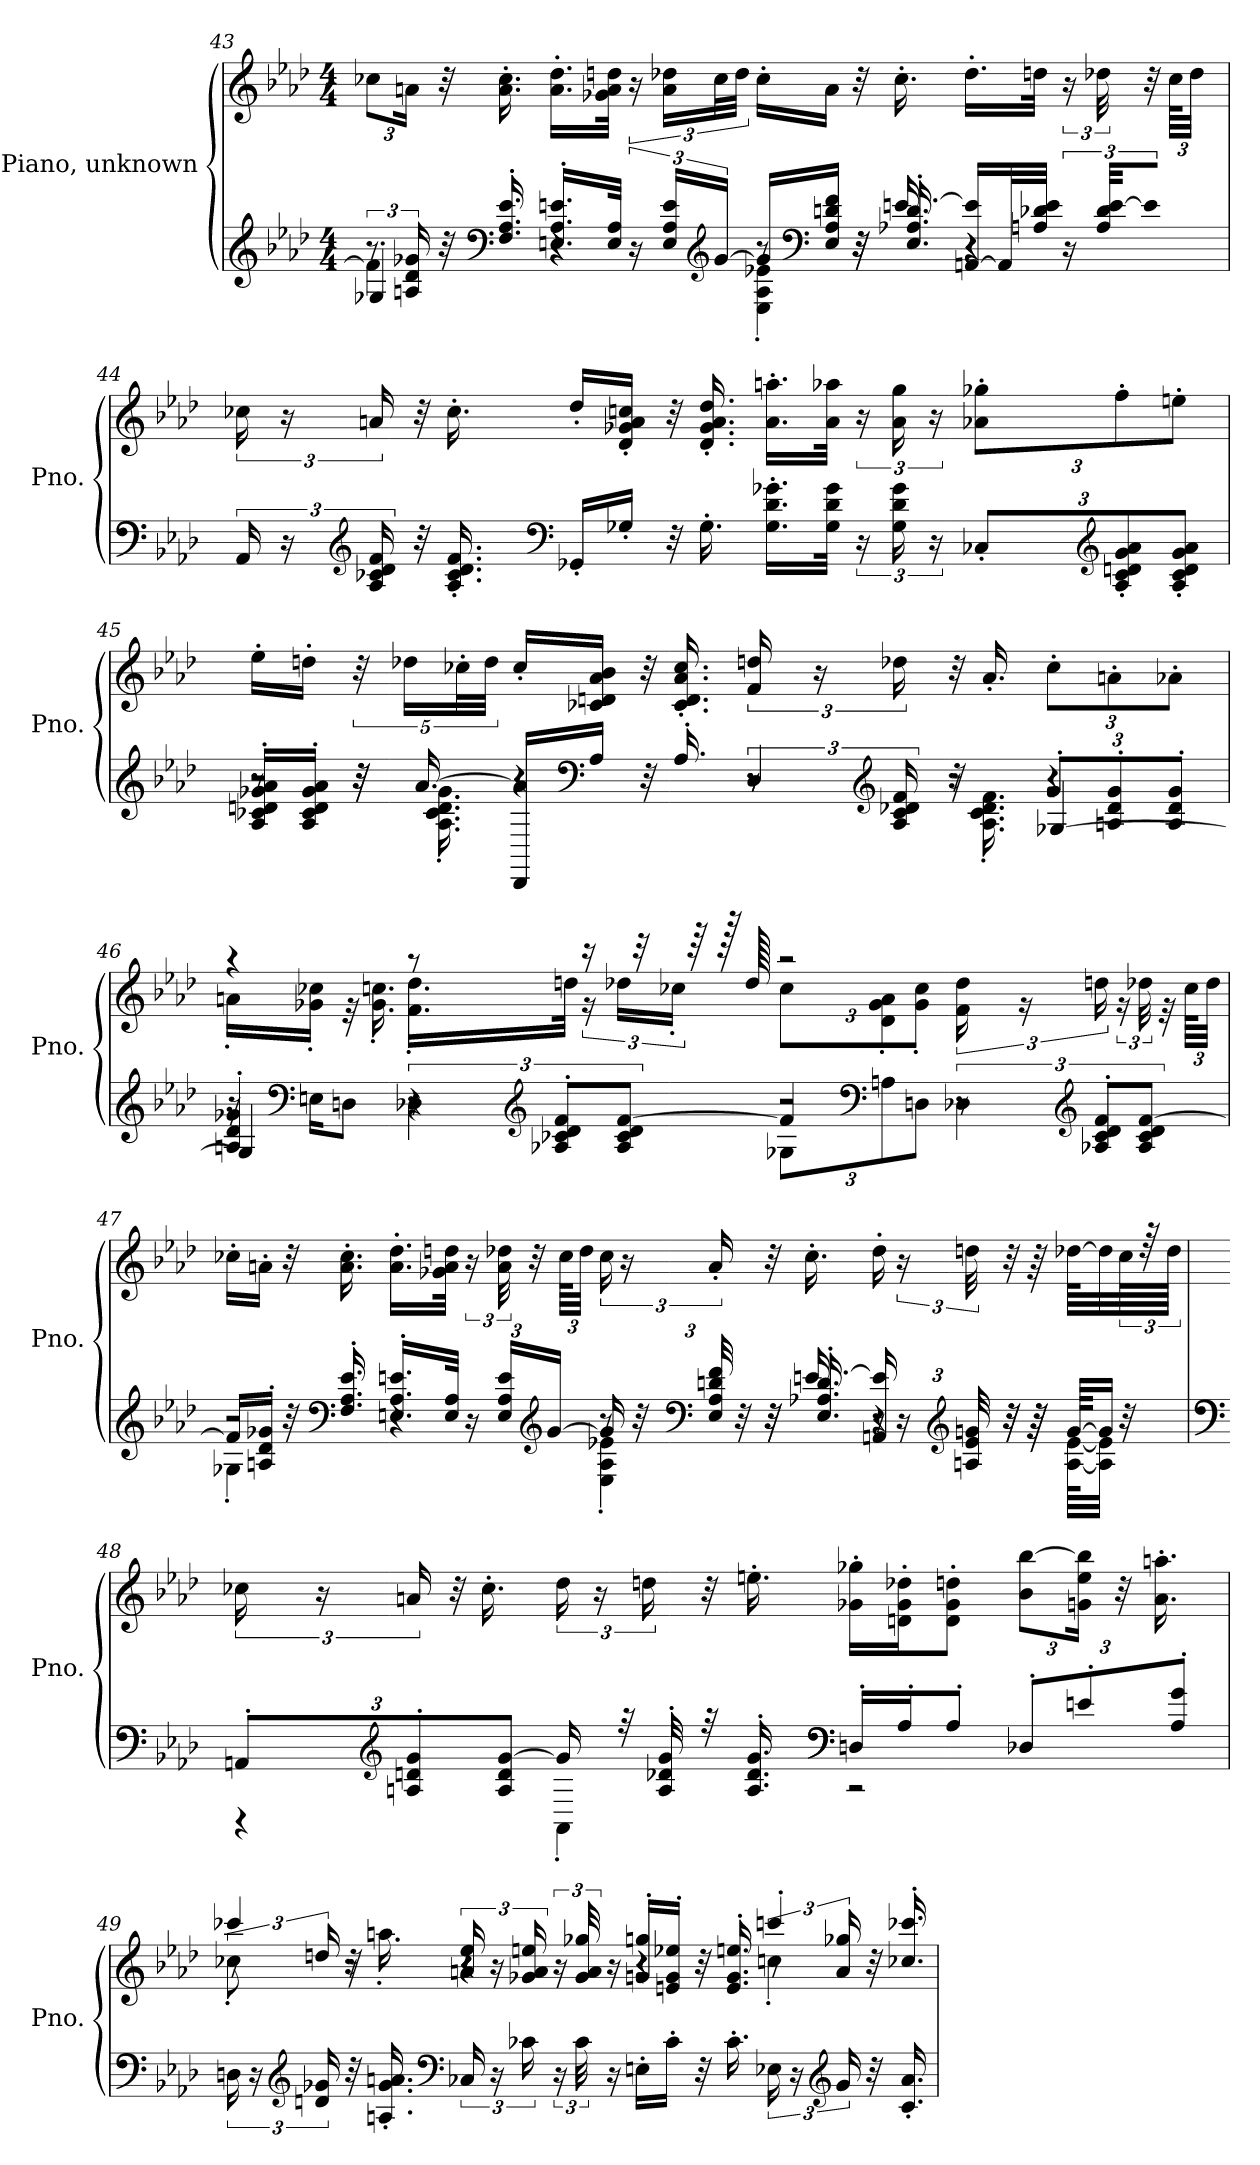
**kern	**kern
*part1	*part1
*staff2	*staff1
*I"Piano, unknown	*
*I'Pno.	*
!!LO:LB:g=z
*clefG2	*clefG2
*k[b-e-a-d-]	*k[b-e-a-d-]
*M4/4	*M4/4
=43	=43
*^	*
*	*^	*
*	*	*	*Xbrackettup
12r	4f\]	4G-X'/	12cc-X\L
24An/ 24d-/ 24g-X/	.	.	24an\Jk
32r	.	.	32r
*clefF4	*	*	*
16.F/' 16.A/' 16.e-/'	.	.	16.a\' 16.cc-\'
16.En/' 16.A/' 16.en/'LL	4r	4r	16.a\' 16.dd-\'LL
32E/ 32A/JJk	.	.	32g-X\ 32a\ 32ddn\JJk
*	*	*	*brackettup
24r	.	.	24r
24E/ 24A/ 24e/LL	.	.	24a\ 24dd-X\LL
*clefG2	*	*	*
[24g-/JJ	.	.	48cc-\L
.	.	.	48dd-\JJJ
16g-/LL]	4E\' 4A\' 4e-X\'	8r	16cc-'\LL
*clefF4	*	*	*
16E/ 16A/ 16dn/ 16f/JJ	.	.	16a\JJ
32r	.	32r	32r
[16.en/	.	16.E/' 16.A-X/' 16.d/'	16.cc-'\
[16AAn/ 16e/]LL	4r	4r	16.dd-'\LL
32AA/L]	.	.	.
32An/ 32d-X/ 32e/JJJ	.	.	32ddn\JJk
24r	.	.	24r
48A/ 48d-/ [48e/KLL	.	.	48dd-X\
16e/JJ]	.	.	32r
*	*	*	*Xbrackettup
.	.	.	96cc-\KLLL
.	.	.	48dd-\JJJ
*v	*v	*v	*
!!LO:LB:g=z
=44	=44
*	*brackettup
24AA-/	24cc-X\
24r	24r
*clefG2	*
24A-/ 24c-X/ 24d-/ 24f/	24an/
32r	32r
16.A-/' 16.c-/' 16.d-/' 16.f/'	16.cc-'\
*clefF4	*
16GG-X'/LL	16dd-'/LL
16G-X'/JJ	16d-/' 16g-X/' 16a/' 16ccn/'JJ
32r	32r
16.G-'\	16.d-/' 16.g-/' 16.a/' 16.dd-/'
16.G-\' 16.d-\' 16.g-X\'LL	16.a\' 16.aan\'LL
32G-\ 32d-\ 32g-\JJk	32a\ 32aa-X\JJk
24r	24r
24G-\ 24d-\ 24g-\	24a\ 24gg\
24r	24r
*Xbrackettup	*Xbrackettup
12C-X'/L	12a-X\' 12gg-X\'L
*clefG2	*
12A-/' 12c-/' 12dn/' 12g-/' 12a-/'	12ff'\
12A-/' 12c-/' 12d/' 12g-/' 12a-/'J	12een'\J
!!LO:PB:g=z
=45	=45
*^	*
*	*^	*
16A-/' 16c-X/' 16dn/' 16g-X/' 16a-/'LL	8r	2r	16ee-'\LL
16A-/' 16c-/' 16d/' 16g-/' 16a-/'JJ	.	.	16ddn'\JJ
*	*	*	*brackettup
32r	32r	.	40r
.	.	.	20dd-X\LL
[16.a-/	16.A-\' 16.c-\' 16.d\' 16.g-\'	.	.
.	.	.	40cc-X'\L
.	.	.	40dd-\JJJ
16DD-/ 16a-/]LL	4r	.	16cc-'/LL
*clefF4	*	*	*
16A-/JJ	.	.	16c-X/ 16dn/ 16a-/ 16b-/JJ
32r	.	.	32r
16.A-'/	.	.	16.c-/' 16.d/' 16.a-/' 16.cc-/'
*brackettup	*	*	*
12r	8r	4D-/	24f/ 24ddn/
.	.	.	24r
*clefG2	*	*	*
24A-/ 24c-/ 24d-X/ 24f/	.	.	24dd-X\
8r	32r	.	32r
.	16.A-\' 16.c-\' 16.d-\' 16.f\'	.	16.a-'/
*Xbrackettup	*	*	*Xbrackettup
12g-'/L	4r	[4G-X/	12cc-'\L
12An/' 12d-/' 12g-/'	.	.	12an'\
12A/' 12d-/' 12g-/'J	.	.	12a-X'\J
!!LO:LB:g=z
=46	=46	=46	=46
*	*	*	*^
4An/' 4d-/' 4g-X/'	16r	4G-/]	4r	16an'\LL
*clefF4	*	*	*	*
.	16En\KL	.	.	16g-X\' 16cc-X\'JJ
.	8Dn\J	.	.	32r
.	.	.	.	16.g-\' 16.ccn\'
*brackettup	*	*	*	*
12r	4D-X\	4r	8r	16.f\' 16.dd-\'LL
*clefG2	*	*	*	*
12A-X/' 12c-X/' 12d-/' 12f/'L	.	.	.	.
.	.	.	.	32ddn\JJk
*	*	*	*	*brackettup
.	.	.	16r	24r
12A-/ 12c-/ 12d-/ [12f/J	.	.	.	24dd-X\LL
.	.	.	32r	.
.	.	.	.	24cc-X'\JJ
.	.	.	64r	.
.	.	.	128r	.
.	.	.	128dd-/	.
*	*Xbrackettup	*	*	*Xbrackettup
4f/]	12G-X\L	2r	2r	12cc-\L
*clefF4	*	*	*	*
.	12An\	.	.	12d-\' 12g-\' 12a\'
.	12Dn\J	.	.	12g-\' 12cc-\'J
*brackettup	*	*	*	*brackettup
12r	4D-X\	.	.	24f\ 24dd-\
.	.	.	.	24r
*clefG2	*	*	*	*
12A-X/' 12c-/' 12d-/' 12f/'L	.	.	.	24ddn\
.	.	.	.	24r
12A-/ 12c-/ 12d-/ [12f/J	.	.	.	48dd-X\
.	.	.	.	32r
*	*	*	*	*Xbrackettup
.	.	.	.	96cc-\KLLL
.	.	.	.	48dd-\JJJ
*	*	*	*v	*v
!!LO:LB:g=z
=47	=47	=47	=47
16f/LL]	4G-X'\	2r	16cc-X'\LL
16An/' 16d-/' 16g-X/'JJ	.	.	16an'\JJ
32r	.	.	32r
*clefF4	*	*	*
16.F/' 16.A/' 16.e-/'	.	.	16.a\' 16.cc-\'
16.En/' 16.A/' 16.en/'LL	4r	.	16.a\' 16.dd-\'LL
32E/ 32A/JJk	.	.	32g-X\ 32a\ 32ddn\JJk
*	*	*	*brackettup
24r	.	.	24r
24E/ 24A/ 24e/LL	.	.	48a\ 48dd-X\
.	.	.	32r
*clefG2	*	*	*
[24g-/JJ	.	.	.
*	*	*	*Xbrackettup
.	.	.	96cc-\KLLL
.	.	.	48dd-\JJJ
*	*	*	*brackettup
16g-/]	4E\' 4A\' 4e-X\'	8r	24cc-\
.	.	.	24r
48r	.	.	.
*clefF4	*	*	*
48E/ 48A/ 48dn/ 48f/	.	.	24a'/
48r	.	.	.
32r	.	32r	32r
[16.en/	.	16.E/' 16.A-X/' 16.d/'	16.cc-'\
16AAn/ 16e/]	8r	4r	16dd-'\
24r	.	.	24r
*clefG2	*	*	*
48An/ 48e/ 48gn/	.	.	48ddn\
32r	32r	.	32r
64r	64r	.	64r
[64g/KKLL	[64A\ [64e\KLLL	.	[64dd-X\KLLL
16g/JJ]	32A\] 32e\]JJJ	.	32dd-\]
.	32r	.	96cc-\JJJk
.	.	.	96r
.	.	.	96dd-\
*v	*v	*v	*
!!LO:LB:g=z
=48	=48
*clefF4	*
*Xbrackettup	*
*^	*
12AAn'/L	4r	24cc-X\
.	.	24r
*clefG2	*	*
12An/' 12dn/' 12g/'	.	24an/
.	.	32r
.	.	16.cc-'\
12A/ 12d/ [12g/J	.	.
16g/]	4AA'\	24dd-\
.	.	24r
32r	.	.
.	.	24ddn\
32A/' 32d-X/' 32g/'	.	.
32r	.	32r
16.A/' 16.d-/' 16.g/'	.	16.een'\
*clefF4	*	*
16Dn'/LL	2r	16g-X\' 16gg-X\'LL
16A'/J	.	16dn\' 16g-\' 16dd-X\'J
8A'/J	.	8d\' 8g-\' 8ddn\'J
*	*	*Xbrackettup
12D-X'/L	.	12b-\ [12bb-\L
12en'/	.	24gn\ 24ee\ 24bb-\]Jk
.	.	32r
.	.	16.a\' 16.aan\'
12A/' 12g/'J	.	.
*v	*v	*
!!LO:LB:g=z
=49	=49
*	*^
*	*	*^
*brackettup	*	*	*brackettup
24Dn\	4ccc-X/	8cc-X'\	12r
24r	.	.	.
*clefG2	*	*	*
24dn/ 24g-X/	.	.	24ddn/
32r	.	32r	8r
16.An/' 16.g-/' 16.an/'	.	16.aan'\	.
*clefF4	*	*	*
24C-X/	4r	4r	24an/ 24ee-/
24r	.	.	24r
24c-X\	.	.	24g-X/ 24a/ 24een/
24r	.	.	24r
48c-\	.	.	48g-/ 48a/ 48gg-X/
16r	.	.	16r
16En'\LL	4r	4r	16gn/' 16ggn/'LL
16c-'\JJ	.	.	16en/' 16g/' 16ee-X/'JJ
32r	.	.	32r
16.c-'\	.	.	16.e/' 16.g/' 16.een/'
24E-X\	4cccn'/	4ccn'\	12r
24r	.	.	.
*clefG2	*	*	*
24g-/	.	.	24a/ 24gg-X/
32r	.	.	32r
16.c-/' 16.a/'	.	.	16.cc-X/' 16.ccc-X/'
*	*v	*v	*v
=	=
*-	*-
